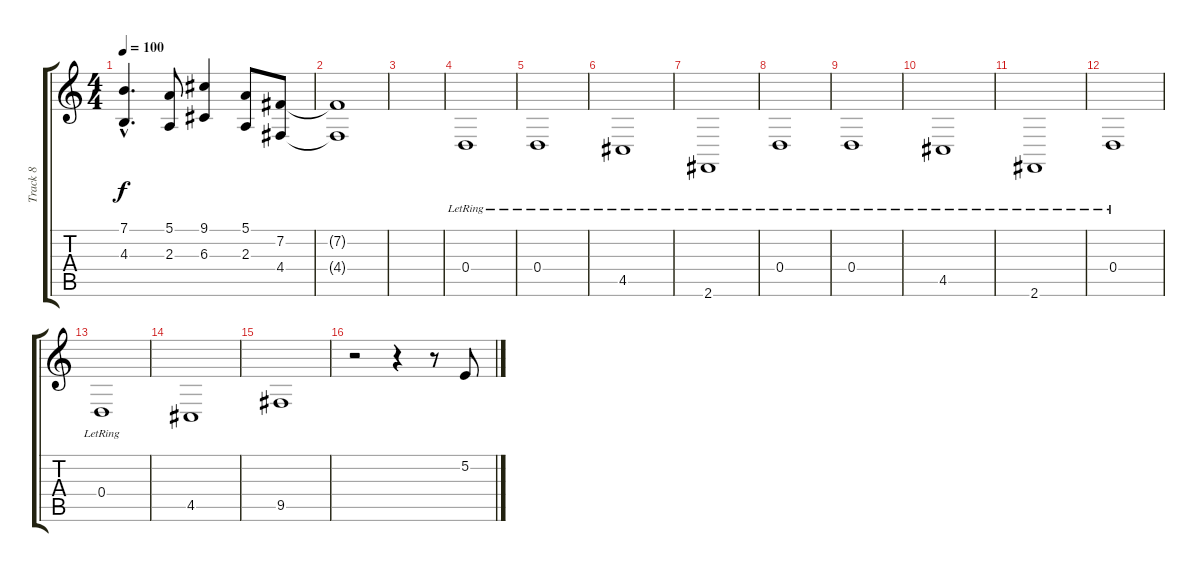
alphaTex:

\track ("Track 8" "Track 8") {instrument flute}
\staff {score tabs}
\tuning (E4 B3 G3 D3 A2 E2) {hide}
\ts (4 4)
\tempo 100
\clef g2
\ks c
(7.1{hac} 4.3{hac}).4{d dy f} (5.1 2.3).8 (9.1 6.3).4 (5.1 2.3).8 (7.2 4.4).8 |
(7.2{t} 4.4{t}).1 |
|
0.4{lr}.1 |
0.4{lr}.1 |
4.5{lr}.1 |
2.6{lr}.1 |
0.4{lr}.1 |
0.4{lr}.1 |
4.5{lr}.1 |
2.6{lr}.1 |
0.4{lr}.1 |
0.4{lr}.1 |
4.5.1 |
9.5.1 |
r.2 r.4 r.8 5.2.8
